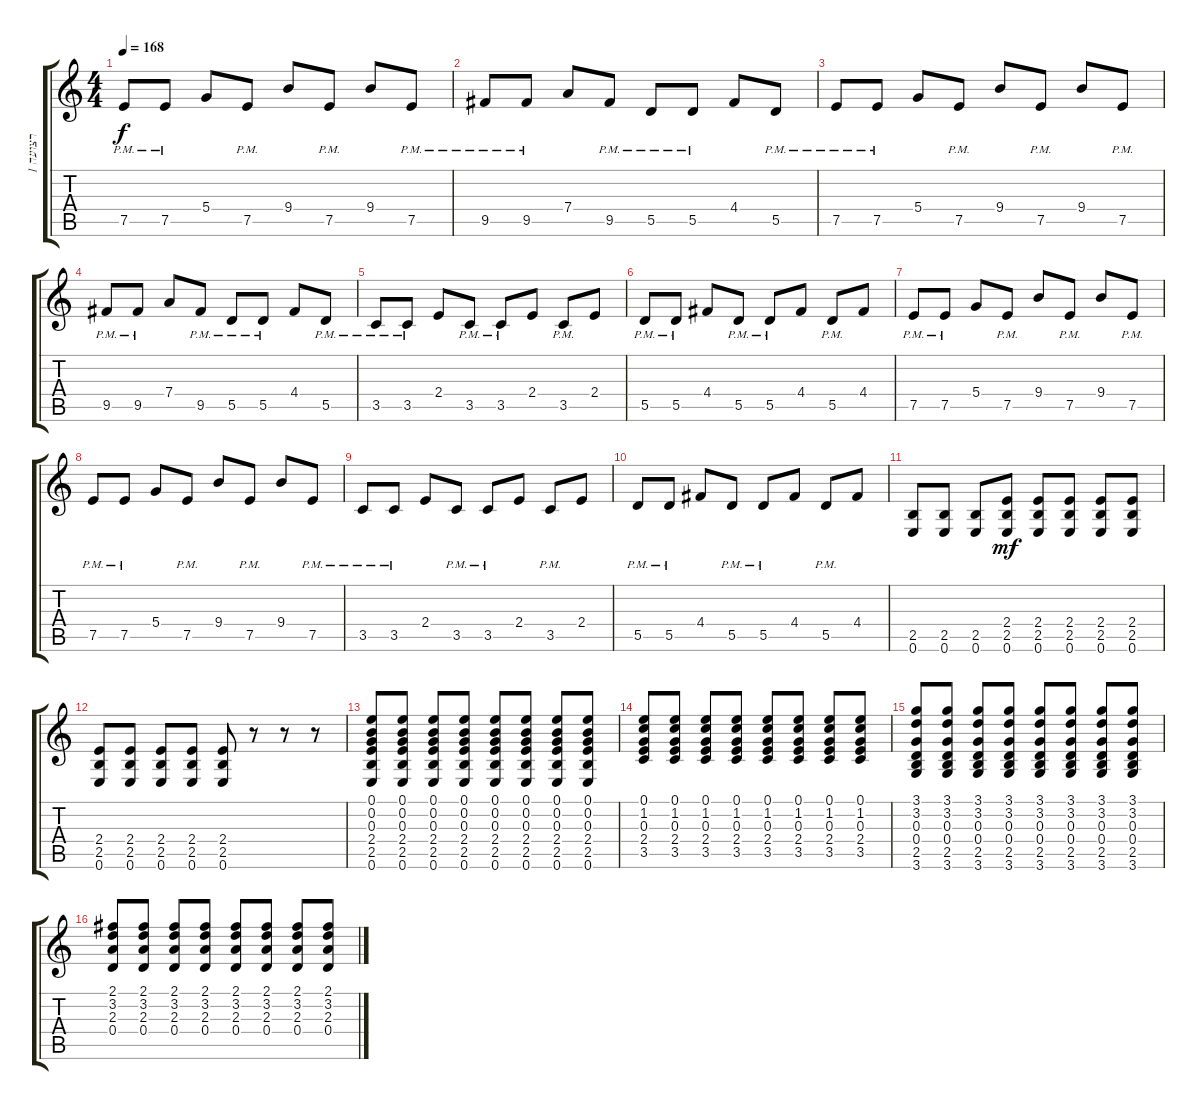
\track ("רצועה 1" "רצועה 1") {instrument acousticguitarsteel}
\staff {score tabs}
\tuning (E4 B3 G3 D3 A2 E2) {hide}
\ts (4 4)
\tempo 168
\clef g2
\ks c
7.5{pm}.8{dy f} 7.5{pm}.8 5.4.8 7.5{pm}.8 9.4.8 7.5{pm}.8 9.4.8 7.5{pm}.8 |
9.5{pm}.8 9.5{pm}.8 7.4.8 9.5{pm}.8 5.5{pm}.8 5.5{pm}.8 4.4.8 5.5{pm}.8 |
7.5{pm}.8 7.5{pm}.8 5.4.8 7.5{pm}.8 9.4.8 7.5{pm}.8 9.4.8 7.5{pm}.8 |
9.5{pm}.8 9.5{pm}.8 7.4.8 9.5{pm}.8 5.5{pm}.8 5.5{pm}.8 4.4.8 5.5{pm}.8 |
3.5{pm}.8 3.5{pm}.8 2.4.8 3.5{pm}.8 3.5{pm}.8 2.4.8 3.5{pm}.8 2.4.8 |
5.5{pm}.8 5.5{pm}.8 4.4.8 5.5{pm}.8 5.5{pm}.8 4.4.8 5.5{pm}.8 4.4.8 |
7.5{pm}.8 7.5{pm}.8 5.4.8 7.5{pm}.8 9.4.8 7.5{pm}.8 9.4.8 7.5{pm}.8 |
7.5{pm}.8 7.5{pm}.8 5.4.8 7.5{pm}.8 9.4.8 7.5{pm}.8 9.4.8 7.5{pm}.8 |
3.5{pm}.8 3.5{pm}.8 2.4.8 3.5{pm}.8 3.5{pm}.8 2.4.8 3.5{pm}.8 2.4.8 |
5.5{pm}.8 5.5{pm}.8 4.4.8 5.5{pm}.8 5.5{pm}.8 4.4.8 5.5{pm}.8 4.4.8 |
(2.5 0.6).8 (2.5 0.6).8 (2.5 0.6).8 (2.4 2.5 0.6).8{dy mf} (2.4 2.5 0.6).8 (2.4 2.5 0.6).8 (2.4 2.5 0.6).8 (2.4 2.5 0.6).8 |
(2.4 2.5 0.6).8 (2.4 2.5 0.6).8 (2.4 2.5 0.6).8 (2.4 2.5 0.6).8 (2.4 2.5 0.6).8 r.8 r.8 r.8 |
(0.1 0.2 0.3 2.4 2.5 0.6).8 (0.1 0.2 0.3 2.4 2.5 0.6).8 (0.1 0.2 0.3 2.4 2.5 0.6).8 (0.1 0.2 0.3 2.4 2.5 0.6).8 (0.1 0.2 0.3 2.4 2.5 0.6).8 (0.1 0.2 0.3 2.4 2.5 0.6).8 (0.1 0.2 0.3 2.4 2.5 0.6).8 (0.1 0.2 0.3 2.4 2.5 0.6).8 |
(0.1 1.2 0.3 2.4 3.5).8 (0.1 1.2 0.3 2.4 3.5).8 (0.1 1.2 0.3 2.4 3.5).8 (0.1 1.2 0.3 2.4 3.5).8 (0.1 1.2 0.3 2.4 3.5).8 (0.1 1.2 0.3 2.4 3.5).8 (0.1 1.2 0.3 2.4 3.5).8 (0.1 1.2 0.3 2.4 3.5).8 |
(3.1 3.2 0.3 0.4 2.5 3.6).8 (3.1 3.2 0.3 0.4 2.5 3.6).8 (3.1 3.2 0.3 0.4 2.5 3.6).8 (3.1 3.2 0.3 0.4 2.5 3.6).8 (3.1 3.2 0.3 0.4 2.5 3.6).8 (3.1 3.2 0.3 0.4 2.5 3.6).8 (3.1 3.2 0.3 0.4 2.5 3.6).8 (3.1 3.2 0.3 0.4 2.5 3.6).8 |
(2.1 3.2 2.3 0.4).8 (2.1 3.2 2.3 0.4).8 (2.1 3.2 2.3 0.4).8 (2.1 3.2 2.3 0.4).8 (2.1 3.2 2.3 0.4).8 (2.1 3.2 2.3 0.4).8 (2.1 3.2 2.3 0.4).8 (2.1 3.2 2.3 0.4).8
